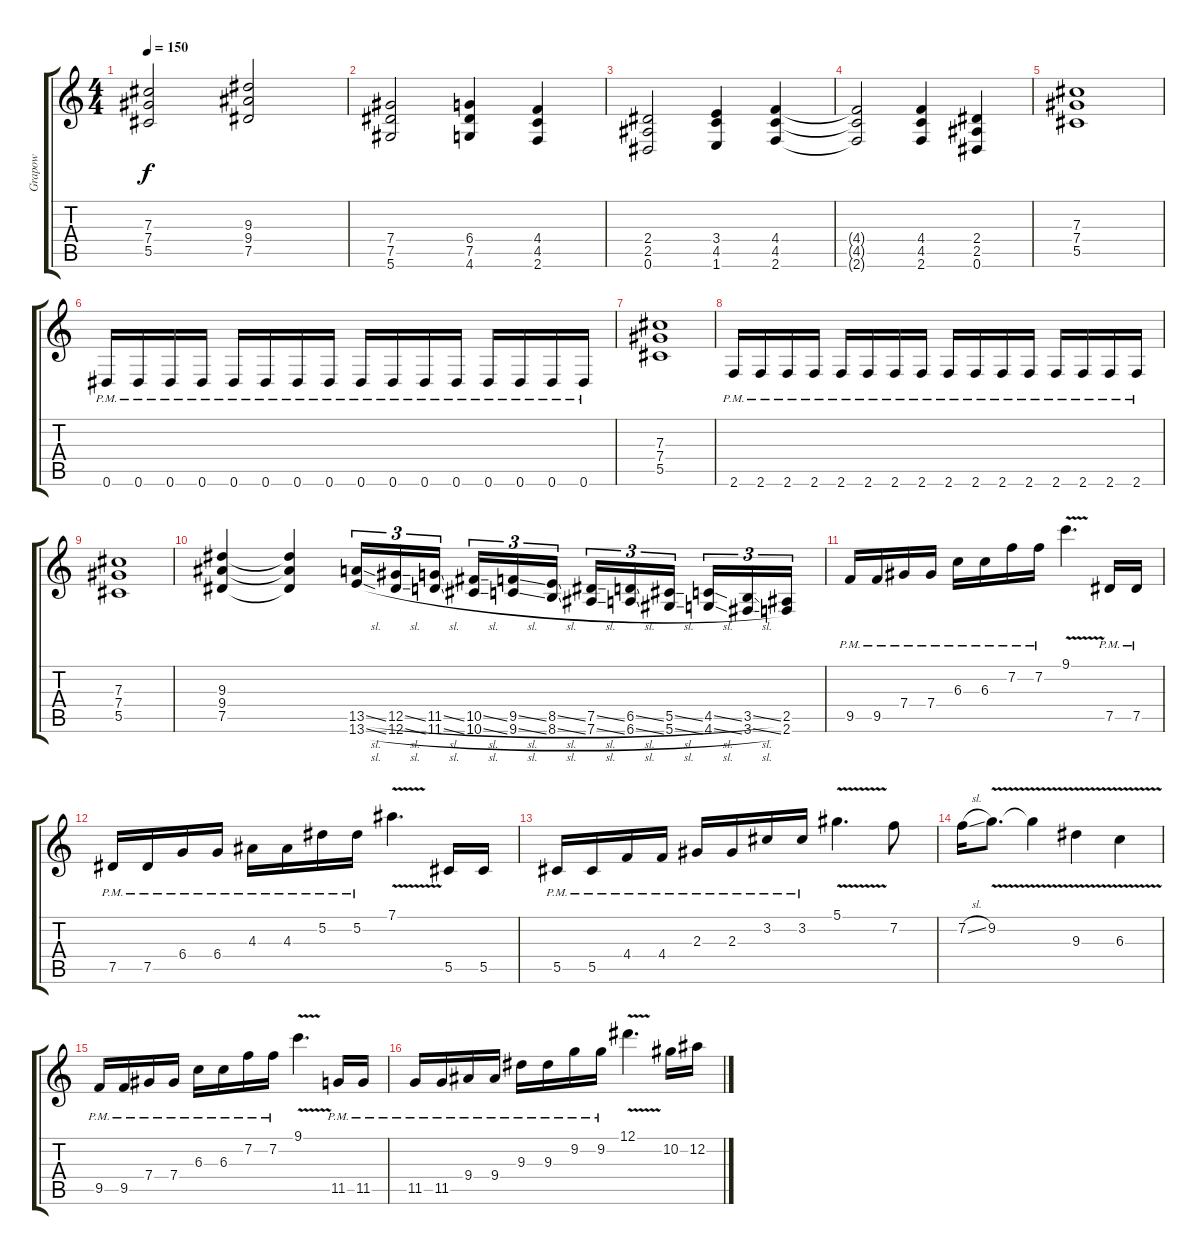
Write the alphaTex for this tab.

\track ("Grapow" "Grapow") {instrument distortionguitar}
\staff {score tabs}
\tuning (Eb4 Bb3 Gb3 Db3 Ab2 Eb2) {hide}
\ts (4 4)
\tempo 150
\clef g2
\ks c
(7.3 7.4 5.5).2{dy f} (9.3 9.4 7.5).2 |
(7.4 7.5 5.6).2 (6.4 7.5 4.6).4 (4.4 4.5 2.6).4 |
(2.4 2.5 0.6).2 (3.4 4.5 1.6).4 (4.4 4.5 2.6).4 |
(4.4{t} 4.5{t} 2.6{t}).2 (4.4 4.5 2.6).4 (2.4 2.5 0.6).4 |
(7.3 7.4 5.5).1 |
0.6{pm}.16 0.6{pm}.16 0.6{pm}.16 0.6{pm}.16 0.6{pm}.16 0.6{pm}.16 0.6{pm}.16 0.6{pm}.16 0.6{pm}.16 0.6{pm}.16 0.6{pm}.16 0.6{pm}.16 0.6{pm}.16 0.6{pm}.16 0.6{pm}.16 0.6{pm}.16 |
(7.3 7.4 5.5).1 |
2.6{pm}.16 2.6{pm}.16 2.6{pm}.16 2.6{pm}.16 2.6{pm}.16 2.6{pm}.16 2.6{pm}.16 2.6{pm}.16 2.6{pm}.16 2.6{pm}.16 2.6{pm}.16 2.6{pm}.16 2.6{pm}.16 2.6{pm}.16 2.6{pm}.16 2.6{pm}.16 |
(7.3 7.4 5.5).1 |
(9.3 9.4 7.5).4 (9.3{t} 9.4{t} 7.5{t}).4 (13.5{sl} 13.6{sl}).16{tu (3 2)} (12.5{sl} 12.6{sl}).16{tu (3 2)} (11.5{sl} 11.6{sl}).16{tu (3 2) beam splitsecondary} (10.5{sl} 10.6{sl}).16{tu (3 2)} (9.5{sl} 9.6{sl}).16{tu (3 2)} (8.5{sl} 8.6{sl}).16{tu (3 2)} (7.5{sl} 7.6{sl}).16{tu (3 2)} (6.5{sl} 6.6{sl}).16{tu (3 2)} (5.5{sl} 5.6{sl}).16{tu (3 2) beam splitsecondary} (4.5{sl} 4.6{sl}).16{tu (3 2)} (3.5{sl} 3.6{sl}).16{tu (3 2)} (2.5 2.6).16{tu (3 2)} |
9.5{pm}.16{volume 16} 9.5{pm}.16 7.4{pm}.16 7.4{pm}.16 6.3{pm}.16 6.3{pm}.16 7.2{pm}.16 7.2{pm}.16 9.1{v}.4{d} 7.5{pm}.16 7.5{pm}.16 |
7.5{pm}.16 7.5{pm}.16 6.4{pm}.16 6.4{pm}.16 4.3{pm}.16 4.3{pm}.16 5.2{pm}.16 5.2{pm}.16 7.1{v}.4{d} 5.5.16 5.5.16 |
5.5{pm}.16 5.5{pm}.16 4.4{pm}.16 4.4{pm}.16 2.3{pm}.16 2.3{pm}.16 3.2{pm}.16 3.2{pm}.16 5.1{v}.4{d} 7.2.8 |
7.2{sl}.16 9.2{v}.8{d} 9.2{t}.4 9.3{v}.4 6.3{v}.4 |
9.5{pm}.16 9.5{pm}.16 7.4{pm}.16 7.4{pm}.16 6.3{pm}.16 6.3{pm}.16 7.2{pm}.16 7.2{pm}.16 9.1{v}.4{d} 11.5{pm}.16 11.5{pm}.16 |
11.5{pm}.16 11.5{pm}.16 9.4{pm}.16 9.4{pm}.16 9.3{pm}.16 9.3{pm}.16 9.2{pm}.16 9.2{pm}.16 12.1{v}.4{d} 10.2.16 12.2.16
